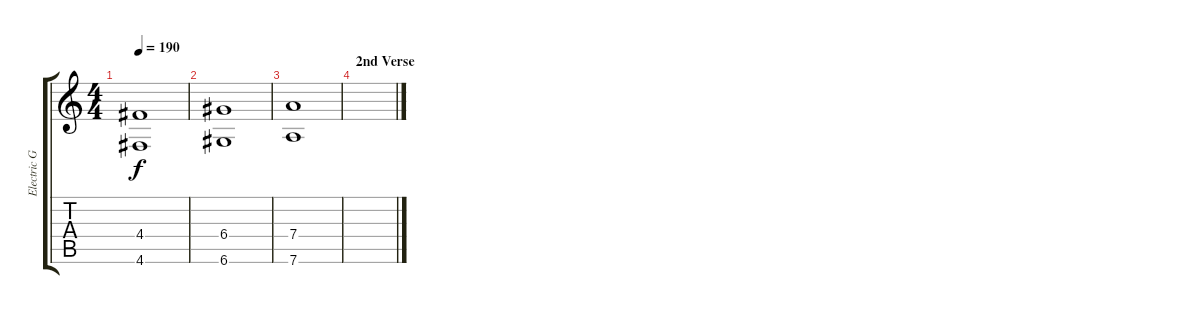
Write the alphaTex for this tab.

\track ("Electric Guitar - Lead" "Electric G") {instrument distortionguitar}
\staff {score tabs}
\tuning (E4 B3 G3 D3 A2 D2) {hide}
\ts (4 4)
\tempo 190
\clef g2
\ks c
(4.4 4.6).1{dy f} |
(6.4 6.6).1 |
(7.4 7.6).1 |
\section ("" "2nd Verse")
